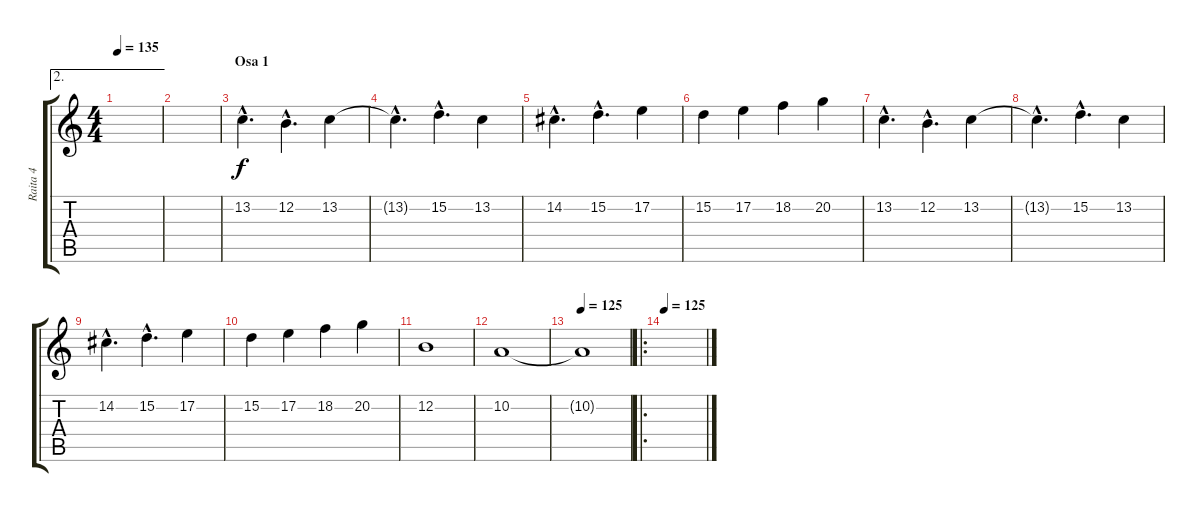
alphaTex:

\track ("Raita 4" "Raita 4") {instrument flute}
\staff {score tabs}
\tuning (E4 B3 G3 D3 A2 E2) {hide}
\ae 2
\ts (4 4)
\tempo 135
\clef g2
\ks c
|
|
\section ("" "Osa 1")
13.2{hac}.4{d instrument synthstrings1} 12.2{hac}.4{d} 13.2.4 |
13.2{hac t}.4{d} 15.2{hac}.4{d} 13.2.4 |
14.2{hac}.4{d} 15.2{hac}.4{d} 17.2.4 |
15.2.4 17.2.4 18.2.4 20.2.4 |
13.2{hac}.4{d} 12.2{hac}.4{d} 13.2.4 |
13.2{hac t}.4{d} 15.2{hac}.4{d} 13.2.4 |
14.2{hac}.4{d} 15.2{hac}.4{d} 17.2.4 |
15.2.4 17.2.4 18.2.4 20.2.4 |
12.2.1 |
10.2.1 |
\tempo 125
10.2{t}.1 |
\ro
\tempo 125
